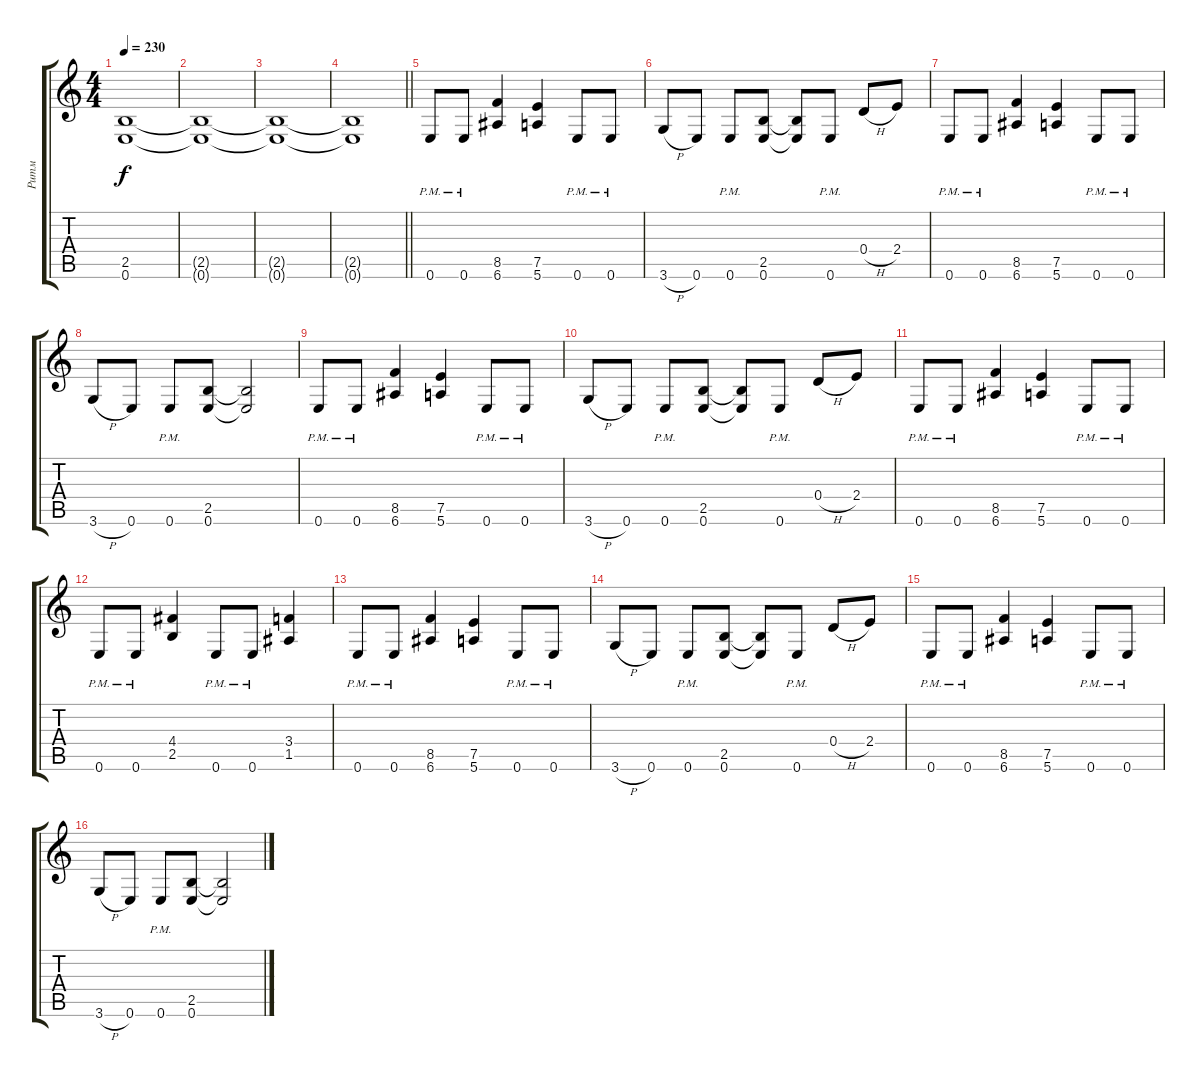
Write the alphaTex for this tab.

\track ("Ритм" "Ритм") {instrument distortionguitar}
\staff {score tabs}
\tuning (E4 B3 G3 D3 A2 E2) {hide}
\ts (4 4)
\tempo 230
\clef g2
\ks c
(2.5 0.6).1{dy f} |
(2.5{t} 0.6{t}).1 |
(2.5{t} 0.6{t}).1 |
\barLineRight lightlight
(2.5{t} 0.6{t}).1 |
0.6{pm}.8 0.6{pm}.8 (8.5 6.6).4 (7.5 5.6).4 0.6{pm}.8 0.6{pm}.8 |
3.6{h}.8 0.6.8 0.6{pm}.8 (2.5 0.6).8 (2.5{t} 0.6{t}).8 0.6{pm}.8 0.4{h}.8 2.4.8 |
0.6{pm}.8 0.6{pm}.8 (8.5 6.6).4 (7.5 5.6).4 0.6{pm}.8 0.6{pm}.8 |
3.6{h}.8 0.6.8 0.6{pm}.8 (2.5 0.6).8 (2.5{t} 0.6{t}).2 |
0.6{pm}.8 0.6{pm}.8 (8.5 6.6).4 (7.5 5.6).4 0.6{pm}.8 0.6{pm}.8 |
3.6{h}.8 0.6.8 0.6{pm}.8 (2.5 0.6).8 (2.5{t} 0.6{t}).8 0.6{pm}.8 0.4{h}.8 2.4.8 |
0.6{pm}.8 0.6{pm}.8 (8.5 6.6).4 (7.5 5.6).4 0.6{pm}.8 0.6{pm}.8 |
0.6{pm}.8 0.6{pm}.8 (4.4 2.5).4 0.6{pm}.8 0.6{pm}.8 (3.4 1.5).4 |
0.6{pm}.8 0.6{pm}.8 (8.5 6.6).4 (7.5 5.6).4 0.6{pm}.8 0.6{pm}.8 |
3.6{h}.8 0.6.8 0.6{pm}.8 (2.5 0.6).8 (2.5{t} 0.6{t}).8 0.6{pm}.8 0.4{h}.8 2.4.8 |
0.6{pm}.8 0.6{pm}.8 (8.5 6.6).4 (7.5 5.6).4 0.6{pm}.8 0.6{pm}.8 |
3.6{h}.8 0.6.8 0.6{pm}.8 (2.5 0.6).8 (2.5{t} 0.6{t}).2
